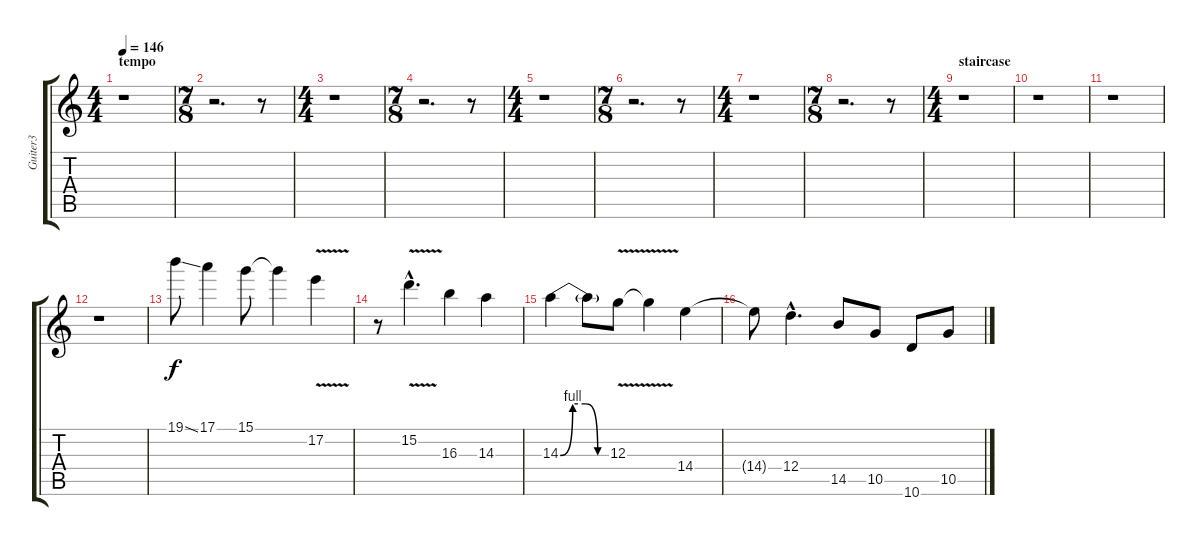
\track ("Guiter3" "Guiter3") {instrument distortionguitar}
\staff {score tabs}
\tuning (E4 B3 G3 D3 A2 E2) {hide}
\ts (4 4)
\section ("" "tempo")
\tempo 146
\clef g2
\ks c
r.1{dy f} |
\ts (7 8)
r.2{d} r.8 |
\ts (4 4)
r.1 |
\ts (7 8)
r.2{d} r.8 |
\ts (4 4)
r.1 |
\ts (7 8)
r.2{d} r.8 |
\ts (4 4)
r.1 |
\ts (7 8)
r.2{d} r.8 |
\ts (4 4)
\section ("" "staircase")
r.1 |
r.1 |
r.1 |
r.1 |
19.1{ss}.8{volume 16} 17.1.4 15.1.8 15.1{t}.4 17.2{v}.4 |
r.8 15.2{v hac}.4{d} 16.3.4 14.3.4 |
14.3{be (custom 0 0 15 4 30 4 45 0 60 0)}.4 14.3{t}.8 12.3{v}.8 12.3{t}.4 14.4.4 |
14.4{t}.8 12.4{hac}.4{d} 14.5.8 10.5.8 10.6.8 10.5.8
